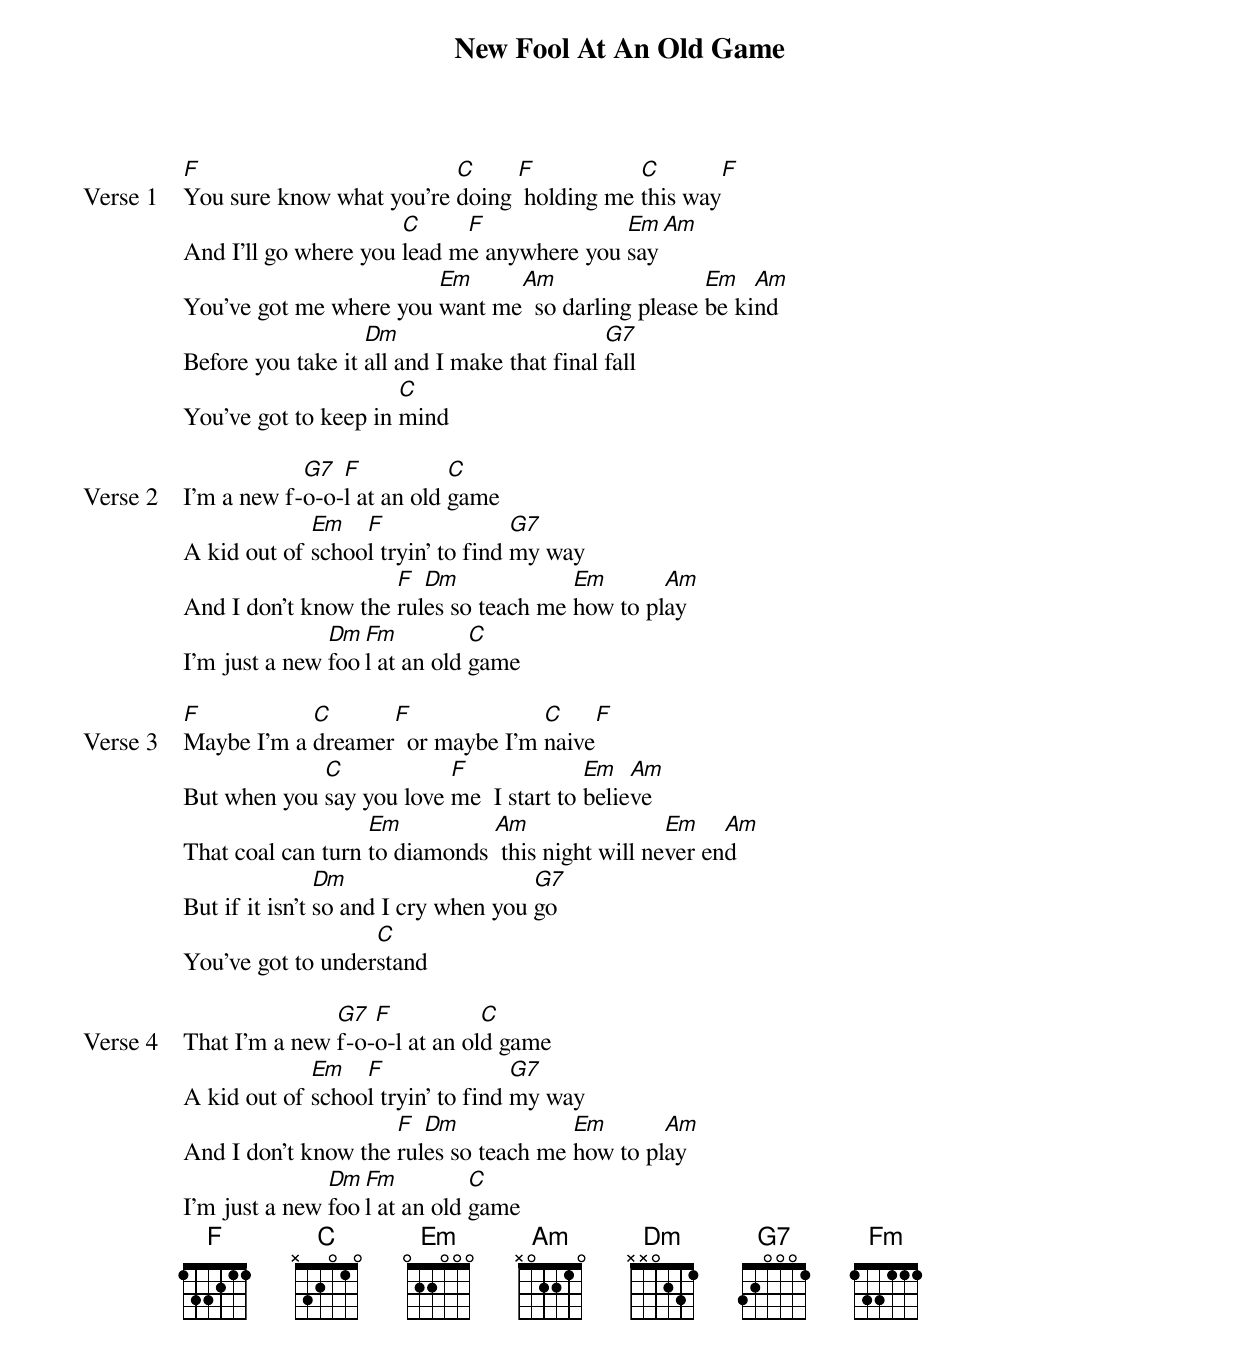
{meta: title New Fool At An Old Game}
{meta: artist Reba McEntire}
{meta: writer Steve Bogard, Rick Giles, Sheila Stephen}

{start_of_verse: Verse 1}
[F]You sure know what you're [C]doing [F] holding me [C]this way[F]
And I'll go where you [C]lead m[F]e anywhere you [Em]say[Am]
You've got me where you [Em]want me[Am]  so darling please [Em]be ki[Am]nd
Before you take it [Dm]all and I make that final [G7]fall
You've got to keep in [C]mind
{end_of_verse}

{start_of_verse: Verse 2}
I'm a new f-[G7]o-o-[F]l at an old [C]game
A kid out of [Em]schoo[F]l tryin' to find [G7]my way
And I don't know the [F]rul[Dm]es so teach me [Em]how to pl[Am]ay
I'm just a new [Dm]foo[Fm]l at an old [C]game
{end_of_verse}

{start_of_verse: Verse 3}
[F]Maybe I'm a [C]dreamer[F]  or maybe I'm [C]naive[F]
But when you [C]say you love [F]me  I start to [Em]belie[Am]ve
That coal can turn [Em]to diamonds [Am] this night will ne[Em]ver en[Am]d
But if it isn't [Dm]so and I cry when you [G7]go
You've got to under[C]stand
{end_of_verse}

{start_of_verse: Verse 4}
That I'm a new [G7]f-o-[F]o-l at an ol[C]d game
A kid out of [Em]schoo[F]l tryin' to find [G7]my way
And I don't know the [F]rul[Dm]es so teach me [Em]how to pl[Am]ay
I'm just a new [Dm]foo[Fm]l at an old [C]game
{end_of_verse}
